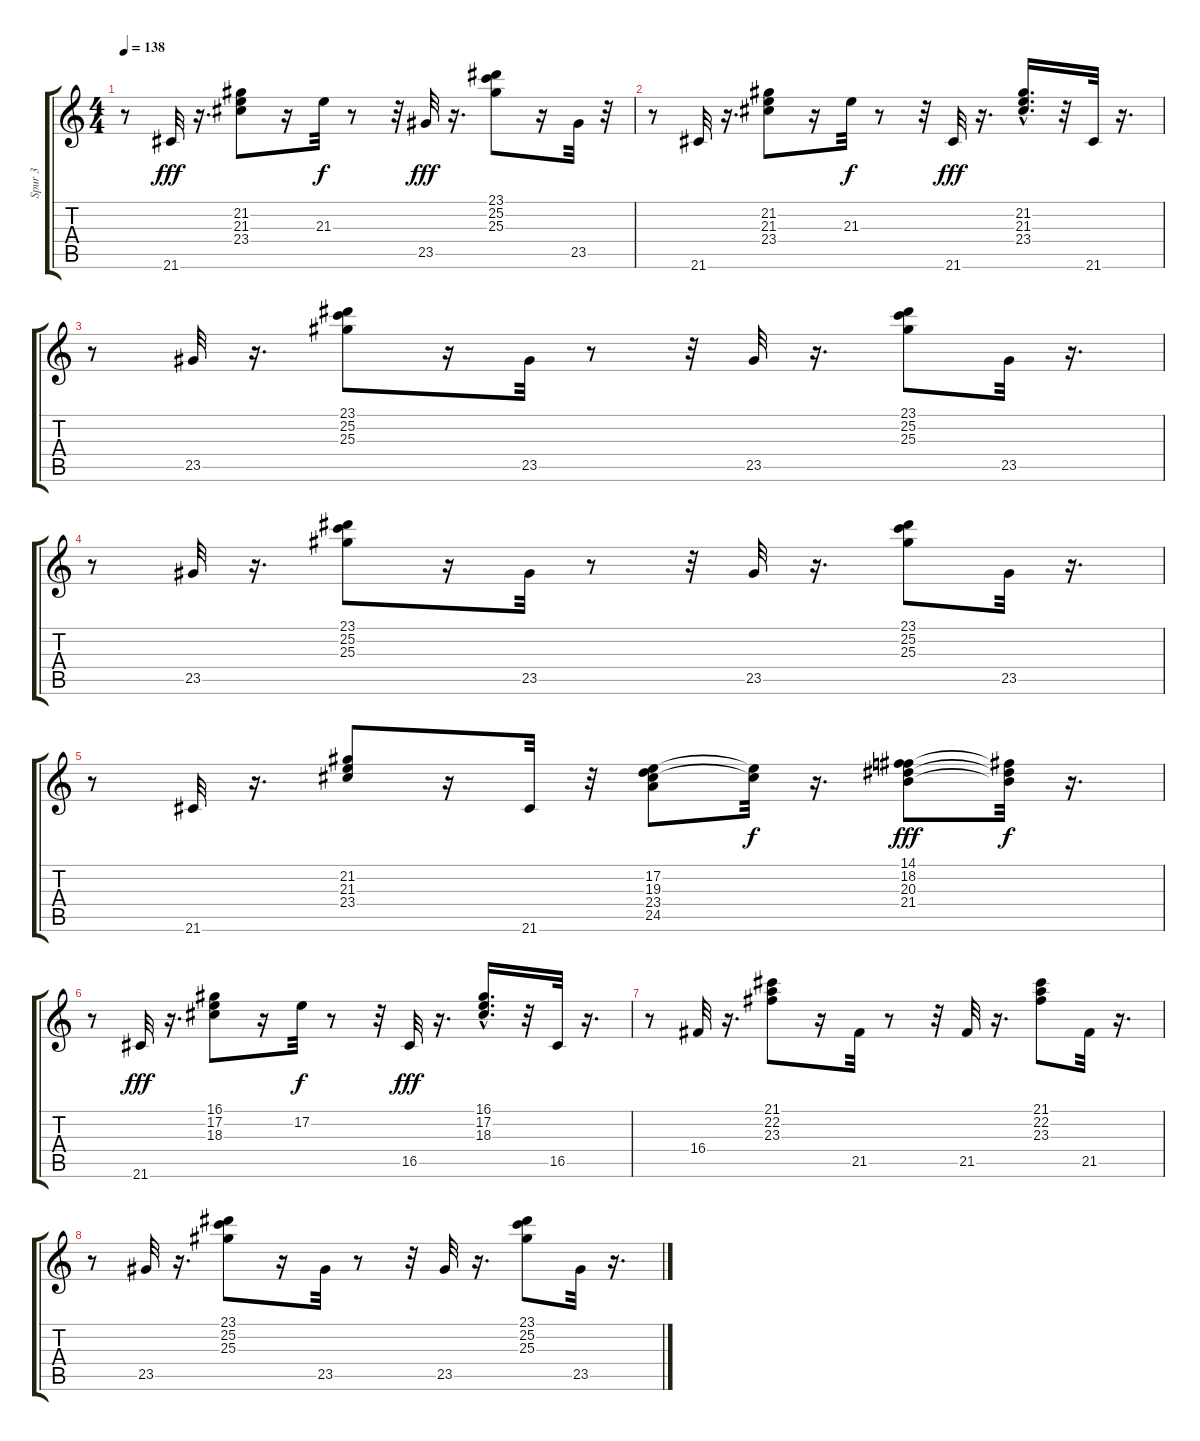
\track ("Spur 3" "Spur 3") {instrument rockorgan}
\staff {score tabs}
\tuning (E4 B3 G3 D3 A2 E2) {hide}
\ts (4 4)
\tempo 138
\clef g2
\ks c
r.8{dy fff} 21.6.32 r.16{d} (21.2 21.3 23.4).8 r.16 21.3.32{dy f} r.8 r.32 23.5.32{dy fff} r.16{d} (23.1 25.2 25.3).8 r.16 23.5.32 r.32 |
r.8 21.6.32 r.16{d} (21.2 21.3 23.4).8 r.16 21.3.32{dy f} r.8 r.32 21.6.32{dy fff} r.16{d} (21.2{hac} 21.3{hac} 23.4{hac}).16{d} r.32 21.6.32 r.16{d} |
r.8 23.5.32 r.16{d} (23.1 25.2 25.3).8 r.16 23.5.32 r.8 r.32 23.5.32 r.16{d} (23.1 25.2 25.3).8 23.5.32 r.16{d} |
r.8 23.5.32 r.16{d} (23.1 25.2 25.3).8 r.16 23.5.32 r.8 r.32 23.5.32 r.16{d} (23.1 25.2 25.3).8 23.5.32 r.16{d} |
r.8 21.6.32 r.16{d} (21.2 21.3 23.4).8 r.16 21.6.32 r.32 (17.2 19.3 23.4 24.5).8 (17.2{t} 23.4{t}).32{dy f} r.16{d} (14.1 18.2 20.3 21.4).8{dy fff} (14.1{t} 20.3{t} 21.4{t}).32{dy f} r.16{d} |
r.8 21.6.32{dy fff} r.16{d} (16.1 17.2 18.3).8 r.16 17.2.32{dy f} r.8 r.32 16.5.32{dy fff} r.16{d} (16.1{hac} 17.2{hac} 18.3{hac}).16{d} r.32 16.5.32 r.16{d} |
r.8 16.4.32 r.16{d} (21.1 22.2 23.3).8 r.16 21.5.32 r.8 r.32 21.5.32 r.16{d} (21.1 22.2 23.3).8 21.5.32 r.16{d} |
r.8 23.5.32 r.16{d} (23.1 25.2 25.3).8 r.16 23.5.32 r.8 r.32 23.5.32 r.16{d} (23.1 25.2 25.3).8 23.5.32 r.16{d}
